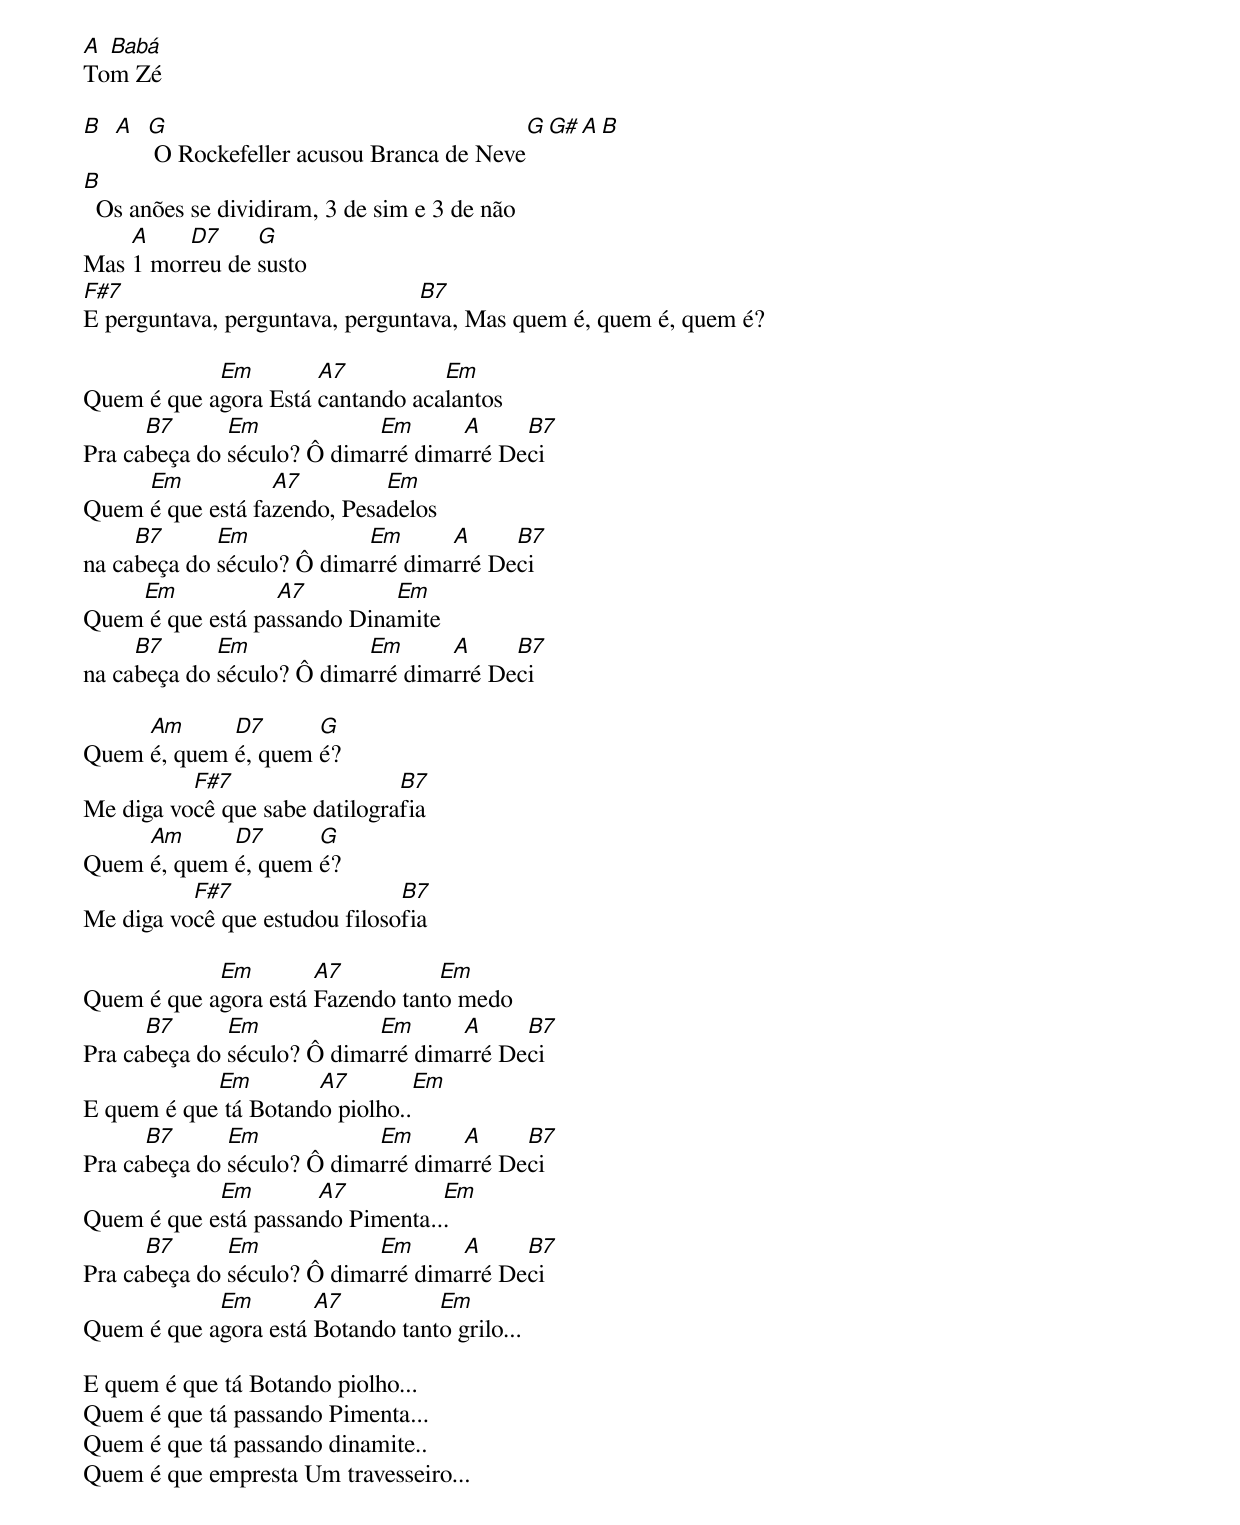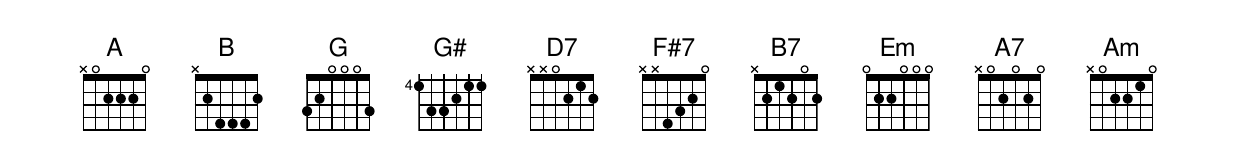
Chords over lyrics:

A Babá
Tom Zé

B A G                                   G G# A B
     O Rockefeller acusou Branca de Neve
B
  Os anões se dividiram, 3 de sim e 3 de não
    A    D7     G
Mas 1 morreu de susto
F#7                              B7
E perguntava, perguntava, perguntava, Mas quem é, quem é, quem é?

            Em        A7          Em
Quem é que agora Está cantando acalantos
      B7      Em            Em      A     B7
Pra cabeça do século? Ô dimarré dimarré Deci
     Em           A7         Em
Quem é que está fazendo, Pesadelos
     B7      Em            Em      A     B7
na cabeça do século? Ô dimarré dimarré Deci
    Em            A7         Em
Quem é que está passando Dinamite
     B7      Em            Em      A     B7
na cabeça do século? Ô dimarré dimarré Deci

     Am      D7      G
Quem é, quem é, quem é?
          F#7                  B7
Me diga você que sabe datilografia
     Am      D7      G
Quem é, quem é, quem é?
          F#7                  B7
Me diga você que estudou filosofia

            Em        A7          Em
Quem é que agora está Fazendo tanto medo
      B7      Em            Em      A     B7
Pra cabeça do século? Ô dimarré dimarré Deci
            Em        A7          Em
E quem é que tá Botando piolho..
      B7      Em            Em      A     B7
Pra cabeça do século? Ô dimarré dimarré Deci
            Em        A7          Em
Quem é que está passando Pimenta...
      B7      Em            Em      A     B7
Pra cabeça do século? Ô dimarré dimarré Deci
            Em        A7          Em
Quem é que agora está Botando tanto grilo...

E quem é que tá Botando piolho...
Quem é que tá passando Pimenta...
Quem é que tá passando dinamite..
Quem é que empresta Um travesseiro...
